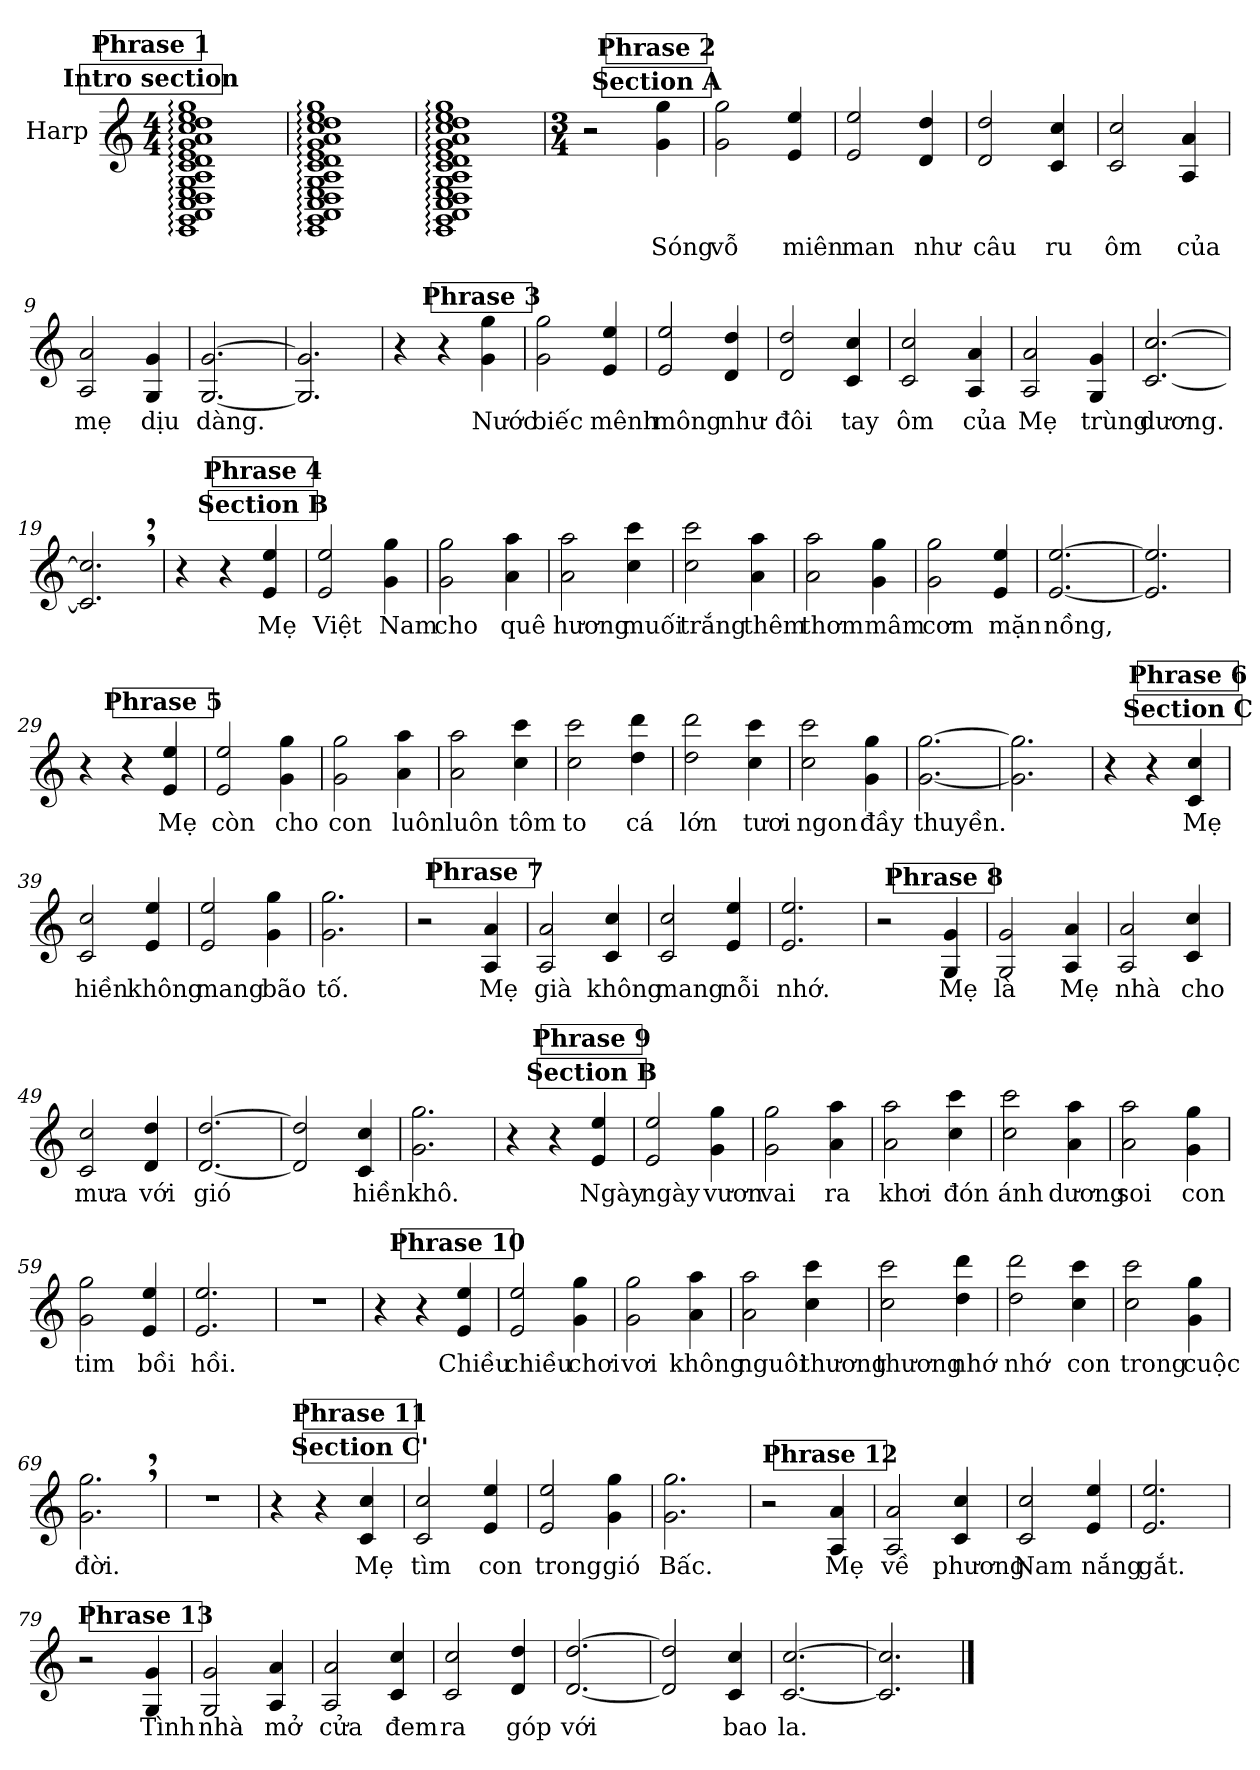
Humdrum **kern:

**kern	**text
*part1	*part1
*staff1	*staff1
*I"Harp	*
*I'Hrp.	*
*clefG2	*
*k[]	*
*M4/4	*
!!LO:REH:place=s1:a:B:fs=14:t=Intro section
!!LO:REH:place=s1:a:B:fs=14:t=Phrase 1
=1	=1
1EE: 1GG: 1AA: 1C: 1D: 1E: 1G: 1A: 1c: 1d: 1e: 1g: 1a: 1cc: 1dd: 1ee: 1gg:	.
=2	=2
1EE: 1GG: 1AA: 1C: 1D: 1E: 1G: 1A: 1c: 1d: 1e: 1g: 1a: 1cc: 1dd: 1ee: 1gg:	.
=3	=3
1EE: 1GG: 1AA: 1C: 1D: 1E: 1G: 1A: 1c: 1d: 1e: 1g: 1a: 1cc: 1dd: 1ee: 1gg:	.
!!LO:LB:g=z
!!LO:REH:place=s1:a:B:fs=14:t=Section A:qo=2
!!LO:REH:place=s1:a:B:fs=14:t=Phrase 2:qo=2
=4	=4
*M3/4	*
2r	.
!	!LO:LY:b
4g\ 4gg\	Sóng
=5	=5
!	!LO:LY:b
2g\ 2gg\	vỗ
!	!LO:LY:b
4e/ 4ee/	miên
=6	=6
!	!LO:LY:b
2e/ 2ee/	man
!	!LO:LY:b
4d/ 4dd/	như
=7	=7
!	!LO:LY:b
2d/ 2dd/	câu
!	!LO:LY:b
4c/ 4cc/	ru
=8	=8
!	!LO:LY:b
2c/ 2cc/	ôm
!	!LO:LY:b
4A/ 4a/	của
=9	=9
!	!LO:LY:b
2A/ 2a/	mẹ
!	!LO:LY:b
4G/ 4g/	dịu
=10	=10
!	!LO:LY:b
[2.G/ [2.g/	dàng.
=11	=11
2.G/] 2.g/]	.
!!LO:LB:g=z
!!LO:REH:place=s1:a:B:fs=14:t=Phrase 3:qo=2
=12	=12
4r	.
4r	.
!	!LO:LY:b
4g\ 4gg\	Nước
=13	=13
!	!LO:LY:b
2g\ 2gg\	biếc
!	!LO:LY:b
4e/ 4ee/	mênh
=14	=14
!	!LO:LY:b
2e/ 2ee/	mông
!	!LO:LY:b
4d/ 4dd/	như
=15	=15
!	!LO:LY:b
2d/ 2dd/	đôi
!	!LO:LY:b
4c/ 4cc/	tay
=16	=16
!	!LO:LY:b
2c/ 2cc/	ôm
!	!LO:LY:b
4A/ 4a/	của
=17	=17
!	!LO:LY:b
2A/ 2a/	Mẹ
!	!LO:LY:b
4G/ 4g/	trùng
=18	=18
!	!LO:LY:b
[2.c/ [2.cc/	dương.
=19	=19
2.c/], 2.cc/],	.
!!LO:LB:g=z
!!LO:REH:place=s1:a:B:fs=14:t=Section B:qo=2
!!LO:REH:place=s1:a:B:fs=14:t=Phrase 4:qo=2
=20	=20
4r	.
4r	.
!	!LO:LY:b
4e/ 4ee/	Mẹ
=21	=21
!	!LO:LY:b
2e/ 2ee/	Việt
!	!LO:LY:b
4g\ 4gg\	Nam
=22	=22
!	!LO:LY:b
2g\ 2gg\	cho
!	!LO:LY:b
4a\ 4aa\	quê
=23	=23
!	!LO:LY:b
2a\ 2aa\	hương
!	!LO:LY:b
4cc\ 4ccc\	muối
=24	=24
!	!LO:LY:b
2cc\ 2ccc\	trắng
!	!LO:LY:b
4a\ 4aa\	thêm
=25	=25
!	!LO:LY:b
2a\ 2aa\	thơm
!	!LO:LY:b
4g\ 4gg\	mâm
=26	=26
!	!LO:LY:b
2g\ 2gg\	cơm
!	!LO:LY:b
4e/ 4ee/	mặn
=27	=27
!	!LO:LY:b
[2.e/ [2.ee/	nồng,
=28	=28
2.e/] 2.ee/]	.
!!LO:LB:g=z
!!LO:REH:place=s1:a:B:fs=14:t=Phrase 5:qo=2
=29	=29
4r	.
4r	.
!	!LO:LY:b
4e/ 4ee/	Mẹ
=30	=30
!	!LO:LY:b
2e/ 2ee/	còn
!	!LO:LY:b
4g\ 4gg\	cho
=31	=31
!	!LO:LY:b
2g\ 2gg\	con
!	!LO:LY:b
4a\ 4aa\	luôn
=32	=32
!	!LO:LY:b
2a\ 2aa\	luôn
!	!LO:LY:b
4cc\ 4ccc\	tôm
=33	=33
!	!LO:LY:b
2cc\ 2ccc\	to
!	!LO:LY:b
4dd\ 4ddd\	cá
=34	=34
!	!LO:LY:b
2dd\ 2ddd\	lớn
!	!LO:LY:b
4cc\ 4ccc\	tươi
=35	=35
!	!LO:LY:b
2cc\ 2ccc\	ngon
!	!LO:LY:b
4g\ 4gg\	đầy
=36	=36
!	!LO:LY:b
[2.g\ [2.gg\	thuyền.
=37	=37
2.g\] 2.gg\]	.
!!LO:PB:g=z
!!LO:REH:place=s1:a:B:fs=14:t=Section C:qo=2
!!LO:REH:place=s1:a:B:fs=14:t=Phrase 6:qo=2
=38	=38
4r	.
4r	.
!	!LO:LY:b
4c/ 4cc/	Mẹ
=39	=39
!	!LO:LY:b
2c/ 2cc/	hiền
!	!LO:LY:b
4e/ 4ee/	không
=40	=40
!	!LO:LY:b
2e/ 2ee/	mang
!	!LO:LY:b
4g\ 4gg\	bão
=41	=41
!	!LO:LY:b
2.g\ 2.gg\	tố.
!!LO:REH:place=s1:a:B:fs=14:t=Phrase 7:qo=2
=42	=42
2r	.
!	!LO:LY:b
4A/ 4a/	Mẹ
=43	=43
!	!LO:LY:b
2A/ 2a/	già
!	!LO:LY:b
4c/ 4cc/	không
=44	=44
!	!LO:LY:b
2c/ 2cc/	mang
!	!LO:LY:b
4e/ 4ee/	nỗi
=45	=45
!	!LO:LY:b
2.e/ 2.ee/	nhớ.
!!LO:LB:g=z
!!LO:REH:place=s1:a:B:fs=14:t=Phrase 8:qo=2
=46	=46
2r	.
!	!LO:LY:b
4G/ 4g/	Mẹ
=47	=47
!	!LO:LY:b
2G/ 2g/	là
!	!LO:LY:b
4A/ 4a/	Mẹ
=48	=48
!	!LO:LY:b
2A/ 2a/	nhà
!	!LO:LY:b
4c/ 4cc/	cho
=49	=49
!	!LO:LY:b
2c/ 2cc/	mưa
!	!LO:LY:b
4d/ 4dd/	với
=50	=50
!	!LO:LY:b
[2.d/ [2.dd/	gió
=51	=51
2d/] 2dd/]	.
!	!LO:LY:b
4c/ 4cc/	hiền
=52	=52
!	!LO:LY:b
2.g\ 2.gg\	khô.
!!LO:LB:g=z
!!LO:REH:place=s1:a:B:fs=14:t=Section B:qo=2
!!LO:REH:place=s1:a:B:fs=14:t=Phrase 9:qo=2
=53	=53
4r	.
4r	.
!	!LO:LY:b
4e/ 4ee/	Ngày
=54	=54
!	!LO:LY:b
2e/ 2ee/	ngày
!	!LO:LY:b
4g\ 4gg\	vươn
=55	=55
!	!LO:LY:b
2g\ 2gg\	vai
!	!LO:LY:b
4a\ 4aa\	ra
=56	=56
!	!LO:LY:b
2a\ 2aa\	khơi
!	!LO:LY:b
4cc\ 4ccc\	đón
=57	=57
!	!LO:LY:b
2cc\ 2ccc\	ánh
!	!LO:LY:b
4a\ 4aa\	dương
=58	=58
!	!LO:LY:b
2a\ 2aa\	soi
!	!LO:LY:b
4g\ 4gg\	con
=59	=59
!	!LO:LY:b
2g\ 2gg\	tim
!	!LO:LY:b
4e/ 4ee/	bồi
=60	=60
!	!LO:LY:b
2.e/ 2.ee/	hồi.
=61	=61
2.r	.
!!LO:LB:g=z
!!LO:REH:place=s1:a:B:fs=14:t=Phrase 10:qo=2
=62	=62
4r	.
4r	.
!	!LO:LY:b
4e/ 4ee/	Chiều
=63	=63
!	!LO:LY:b
2e/ 2ee/	chiều
!	!LO:LY:b
4g\ 4gg\	chơi
=64	=64
!	!LO:LY:b
2g\ 2gg\	vơi
!	!LO:LY:b
4a\ 4aa\	không
=65	=65
!	!LO:LY:b
2a\ 2aa\	nguôi
!	!LO:LY:b
4cc\ 4ccc\	thương
=66	=66
!	!LO:LY:b
2cc\ 2ccc\	thương
!	!LO:LY:b
4dd\ 4ddd\	nhớ
=67	=67
!	!LO:LY:b
2dd\ 2ddd\	nhớ
!	!LO:LY:b
4cc\ 4ccc\	con
=68	=68
!	!LO:LY:b
2cc\ 2ccc\	trong
!	!LO:LY:b
4g\ 4gg\	cuộc
=69	=69
!	!LO:LY:b
2.g\, 2.gg\,	đời.
=70	=70
2.r	.
!!LO:LB:g=z
!!LO:REH:place=s1:a:B:fs=14:t=Section C':qo=2
!!LO:REH:place=s1:a:B:fs=14:t=Phrase 11:qo=2
=71	=71
4r	.
4r	.
!	!LO:LY:b
4c/ 4cc/	Mẹ
=72	=72
!	!LO:LY:b
2c/ 2cc/	tìm
!	!LO:LY:b
4e/ 4ee/	con
=73	=73
!	!LO:LY:b
2e/ 2ee/	trong
!	!LO:LY:b
4g\ 4gg\	gió
=74	=74
!	!LO:LY:b
2.g\ 2.gg\	Bấc.
!!LO:REH:place=s1:a:B:fs=14:t=Phrase 12:qo=2
=75	=75
2r	.
!	!LO:LY:b
4A/ 4a/	Mẹ
=76	=76
!	!LO:LY:b
2A/ 2a/	về
!	!LO:LY:b
4c/ 4cc/	phương
=77	=77
!	!LO:LY:b
2c/ 2cc/	Nam
!	!LO:LY:b
4e/ 4ee/	nắng
=78	=78
!	!LO:LY:b
2.e/ 2.ee/	gắt.
!!LO:LB:g=z
!!LO:REH:place=s1:a:B:fs=14:t=Phrase 13:qo=2
=79	=79
2r	.
!	!LO:LY:b
4G/ 4g/	Tình
=80	=80
!	!LO:LY:b
2G/ 2g/	nhà
!	!LO:LY:b
4A/ 4a/	mở
=81	=81
!	!LO:LY:b
2A/ 2a/	cửa
!	!LO:LY:b
4c/ 4cc/	đem
=82	=82
!	!LO:LY:b
2c/ 2cc/	ra
!	!LO:LY:b
4d/ 4dd/	góp
=83	=83
!	!LO:LY:b
[2.d/ [2.dd/	với
=84	=84
2d/] 2dd/]	.
!	!LO:LY:b
4c/ 4cc/	bao
=85	=85
!	!LO:LY:b
[2.c/ [2.cc/	la.
=86	=86
2.c/] 2.cc/]	.
==	==
*-	*-
